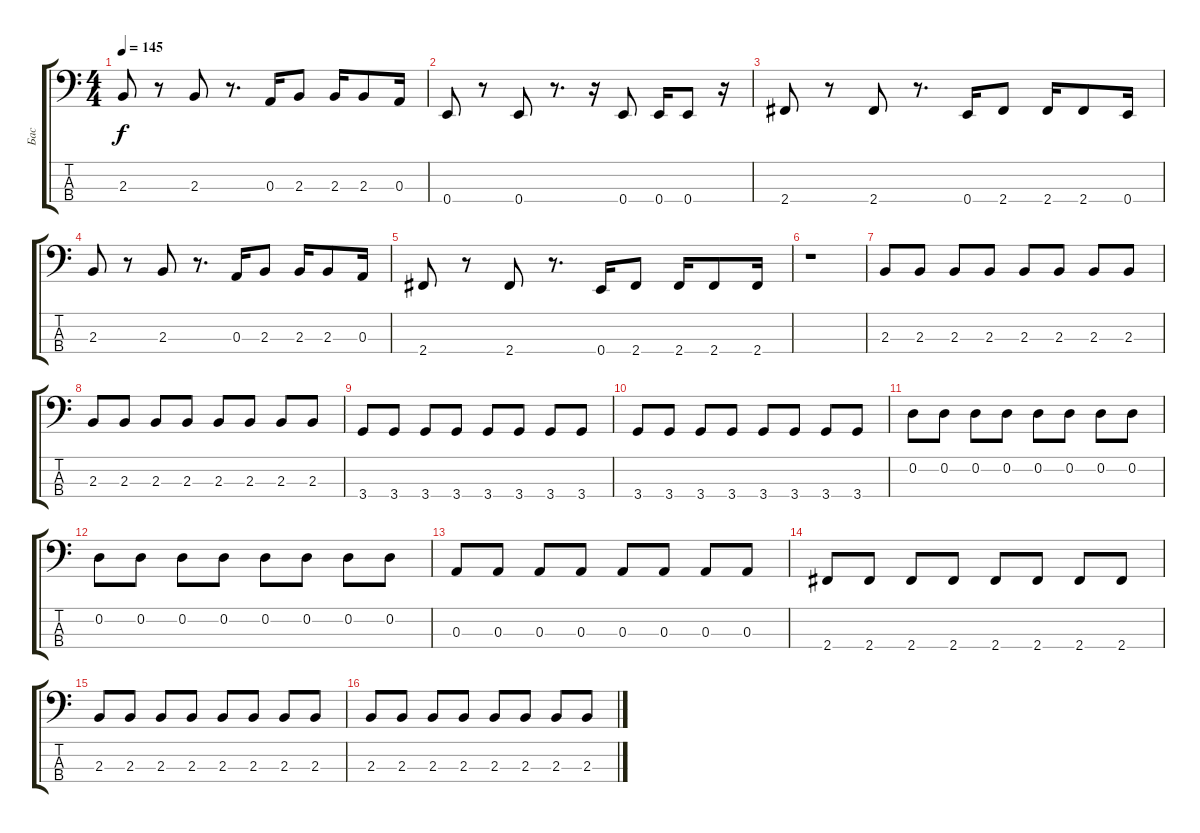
\track ("Бас" "Бас") {instrument electricbassfinger}
\staff {score tabs}
\tuning (G2 D2 A1 E1) {hide}
\ts (4 4)
\tempo 145
\clef f4
\ks c
2.3.8{dy f} r.8 2.3.8 r.8{d} 0.3.16 2.3.8 2.3.16 2.3.8 0.3.16 |
0.4.8 r.8 0.4.8 r.8{d} r.16 0.4.8 0.4.16 0.4.8 r.16 |
2.4.8 r.8 2.4.8 r.8{d} 0.4.16 2.4.8 2.4.16 2.4.8 0.4.16 |
2.3.8 r.8 2.3.8 r.8{d} 0.3.16 2.3.8 2.3.16 2.3.8 0.3.16 |
2.4.8 r.8 2.4.8 r.8{d} 0.4.16 2.4.8 2.4.16 2.4.8 2.4.16 |
r.1 |
2.3.8 2.3.8 2.3.8 2.3.8 2.3.8 2.3.8 2.3.8 2.3.8 |
2.3.8 2.3.8 2.3.8 2.3.8 2.3.8 2.3.8 2.3.8 2.3.8 |
3.4.8 3.4.8 3.4.8 3.4.8 3.4.8 3.4.8 3.4.8 3.4.8 |
3.4.8 3.4.8 3.4.8 3.4.8 3.4.8 3.4.8 3.4.8 3.4.8 |
0.2.8 0.2.8 0.2.8 0.2.8 0.2.8 0.2.8 0.2.8 0.2.8 |
0.2.8 0.2.8 0.2.8 0.2.8 0.2.8 0.2.8 0.2.8 0.2.8 |
0.3.8 0.3.8 0.3.8 0.3.8 0.3.8 0.3.8 0.3.8 0.3.8 |
2.4.8 2.4.8 2.4.8 2.4.8 2.4.8 2.4.8 2.4.8 2.4.8 |
2.3.8 2.3.8 2.3.8 2.3.8 2.3.8 2.3.8 2.3.8 2.3.8 |
2.3.8 2.3.8 2.3.8 2.3.8 2.3.8 2.3.8 2.3.8 2.3.8
